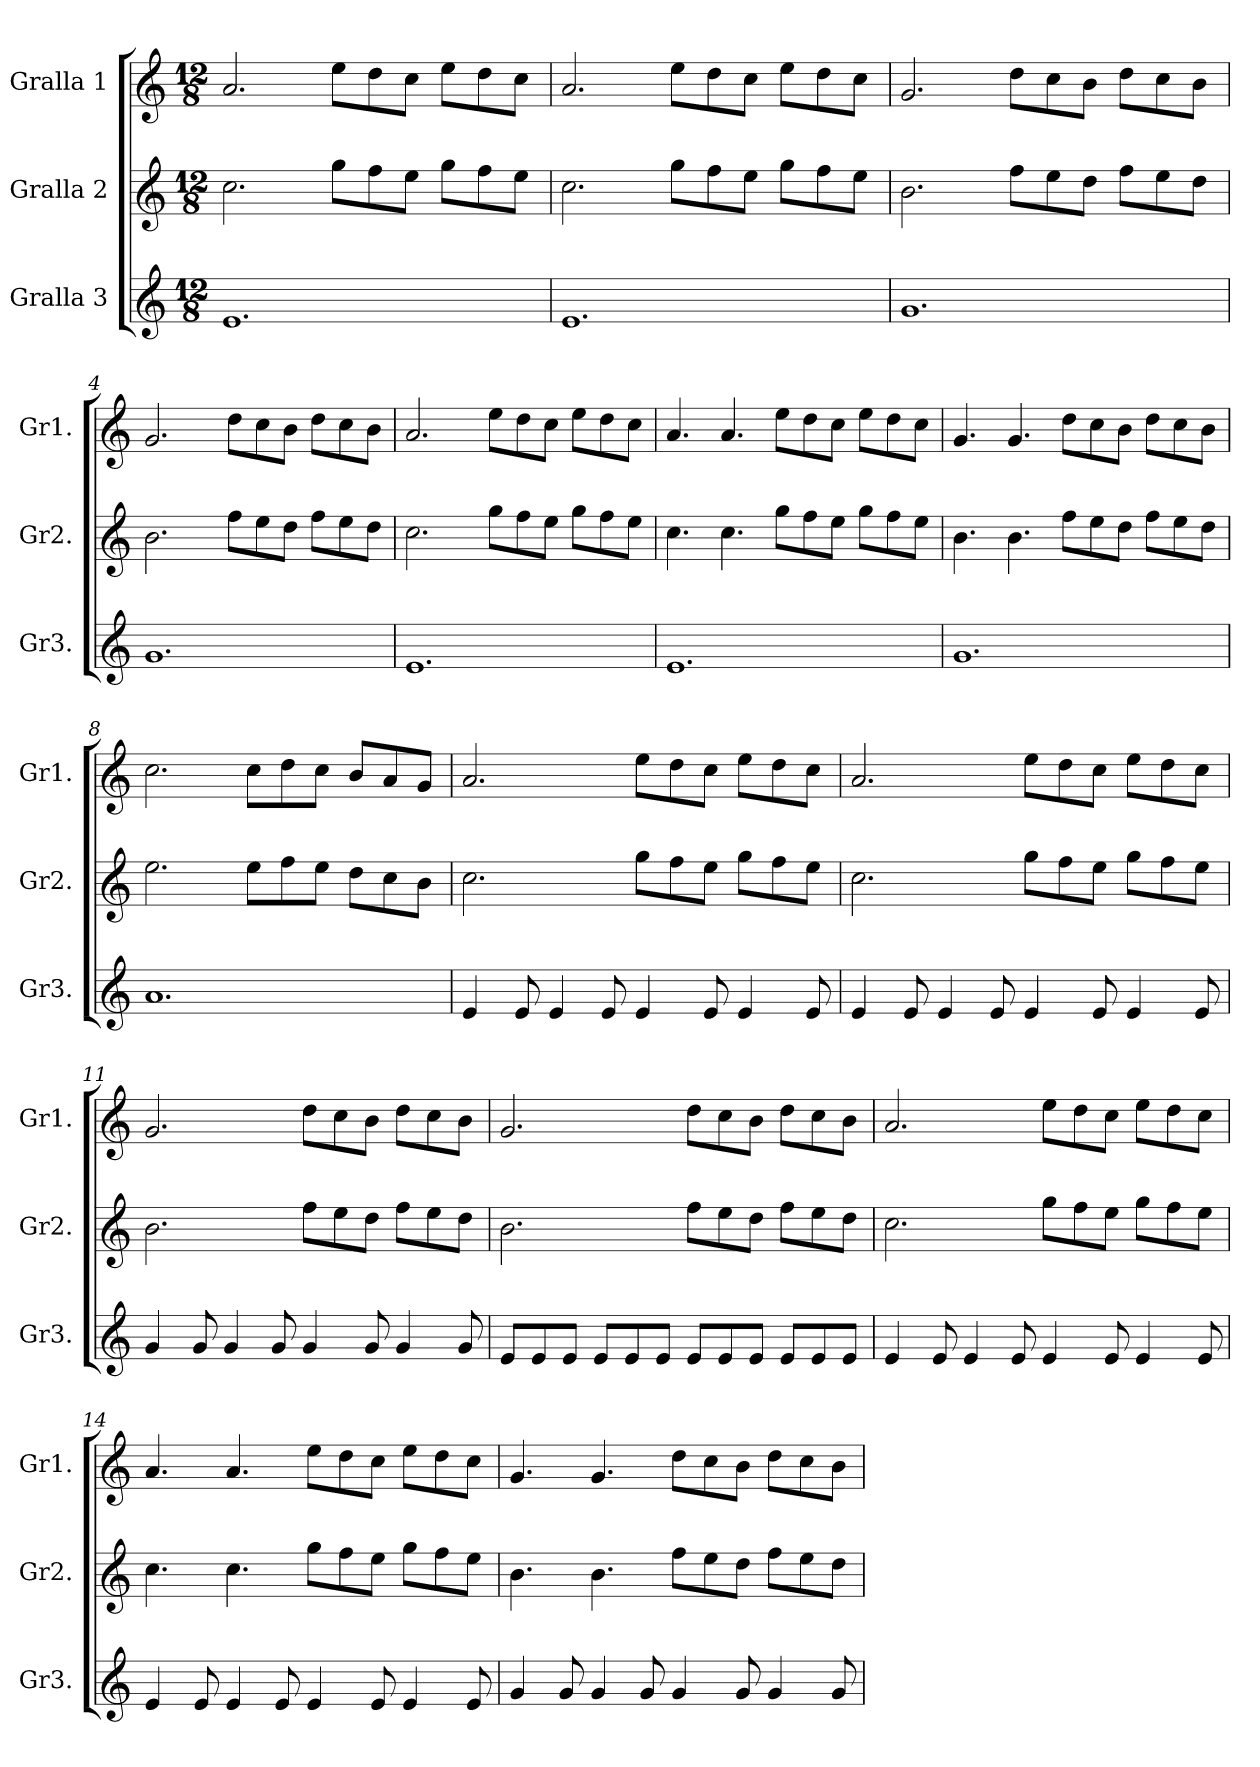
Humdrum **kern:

**kern	**kern	**kern
*part3	*part2	*part1
*staff3	*staff2	*staff1
*I"Gralla 3	*I"Gralla 2	*I"Gralla 1
*I'Gr3.	*I'Gr2.	*I'Gr1.
*clefG2	*clefG2	*clefG2
*k[]	*k[]	*k[]
*M12/8	*M12/8	*M12/8
*MM100	*MM100	*MM100
=1	=1	=1
1.e	2.cc\	2.a/
.	8gg\L	8ee\L
.	8ff\	8dd\
.	8ee\J	8cc\J
.	8gg\L	8ee\L
.	8ff\	8dd\
.	8ee\J	8cc\J
=2	=2	=2
1.e	2.cc\	2.a/
.	8gg\L	8ee\L
.	8ff\	8dd\
.	8ee\J	8cc\J
.	8gg\L	8ee\L
.	8ff\	8dd\
.	8ee\J	8cc\J
=3	=3	=3
1.g	2.b\	2.g/
.	8ff\L	8dd\L
.	8ee\	8cc\
.	8dd\J	8b\J
.	8ff\L	8dd\L
.	8ee\	8cc\
.	8dd\J	8b\J
=4	=4	=4
1.g	2.b\	2.g/
.	8ff\L	8dd\L
.	8ee\	8cc\
.	8dd\J	8b\J
.	8ff\L	8dd\L
.	8ee\	8cc\
.	8dd\J	8b\J
=5	=5	=5
1.e	2.cc\	2.a/
.	8gg\L	8ee\L
.	8ff\	8dd\
.	8ee\J	8cc\J
.	8gg\L	8ee\L
.	8ff\	8dd\
.	8ee\J	8cc\J
!!LO:LB:g=z
=6	=6	=6
1.e	4.cc\	4.a/
.	4.cc\	4.a/
.	8gg\L	8ee\L
.	8ff\	8dd\
.	8ee\J	8cc\J
.	8gg\L	8ee\L
.	8ff\	8dd\
.	8ee\J	8cc\J
=7	=7	=7
1.g	4.b\	4.g/
.	4.b\	4.g/
.	8ff\L	8dd\L
.	8ee\	8cc\
.	8dd\J	8b\J
.	8ff\L	8dd\L
.	8ee\	8cc\
.	8dd\J	8b\J
=8	=8	=8
1.a	2.ee\	2.cc\
.	8ee\L	8cc\L
.	8ff\	8dd\
.	8ee\J	8cc\J
.	8dd\L	8b/L
.	8cc\	8a/
.	8b\J	8g/J
=9	=9	=9
4e/	2.cc\	2.a/
8e/	.	.
4e/	.	.
8e/	.	.
4e/	8gg\L	8ee\L
.	8ff\	8dd\
8e/	8ee\J	8cc\J
4e/	8gg\L	8ee\L
.	8ff\	8dd\
8e/	8ee\J	8cc\J
=10	=10	=10
4e/	2.cc\	2.a/
8e/	.	.
4e/	.	.
8e/	.	.
4e/	8gg\L	8ee\L
.	8ff\	8dd\
8e/	8ee\J	8cc\J
4e/	8gg\L	8ee\L
.	8ff\	8dd\
8e/	8ee\J	8cc\J
!!LO:LB:g=z
=11	=11	=11
4g/	2.b\	2.g/
8g/	.	.
4g/	.	.
8g/	.	.
4g/	8ff\L	8dd\L
.	8ee\	8cc\
8g/	8dd\J	8b\J
4g/	8ff\L	8dd\L
.	8ee\	8cc\
8g/	8dd\J	8b\J
=12	=12	=12
8e/L	2.b\	2.g/
8e/	.	.
8e/J	.	.
8e/L	.	.
8e/	.	.
8e/J	.	.
8e/L	8ff\L	8dd\L
8e/	8ee\	8cc\
8e/J	8dd\J	8b\J
8e/L	8ff\L	8dd\L
8e/	8ee\	8cc\
8e/J	8dd\J	8b\J
=13	=13	=13
4e/	2.cc\	2.a/
8e/	.	.
4e/	.	.
8e/	.	.
4e/	8gg\L	8ee\L
.	8ff\	8dd\
8e/	8ee\J	8cc\J
4e/	8gg\L	8ee\L
.	8ff\	8dd\
8e/	8ee\J	8cc\J
=14	=14	=14
4e/	4.cc\	4.a/
8e/	.	.
4e/	4.cc\	4.a/
8e/	.	.
4e/	8gg\L	8ee\L
.	8ff\	8dd\
8e/	8ee\J	8cc\J
4e/	8gg\L	8ee\L
.	8ff\	8dd\
8e/	8ee\J	8cc\J
!!LO:LB:g=z
=15	=15	=15
4g/	4.b\	4.g/
8g/	.	.
4g/	4.b\	4.g/
8g/	.	.
4g/	8ff\L	8dd\L
.	8ee\	8cc\
8g/	8dd\J	8b\J
4g/	8ff\L	8dd\L
.	8ee\	8cc\
8g/	8dd\J	8b\J
=	=	=
*-	*-	*-
